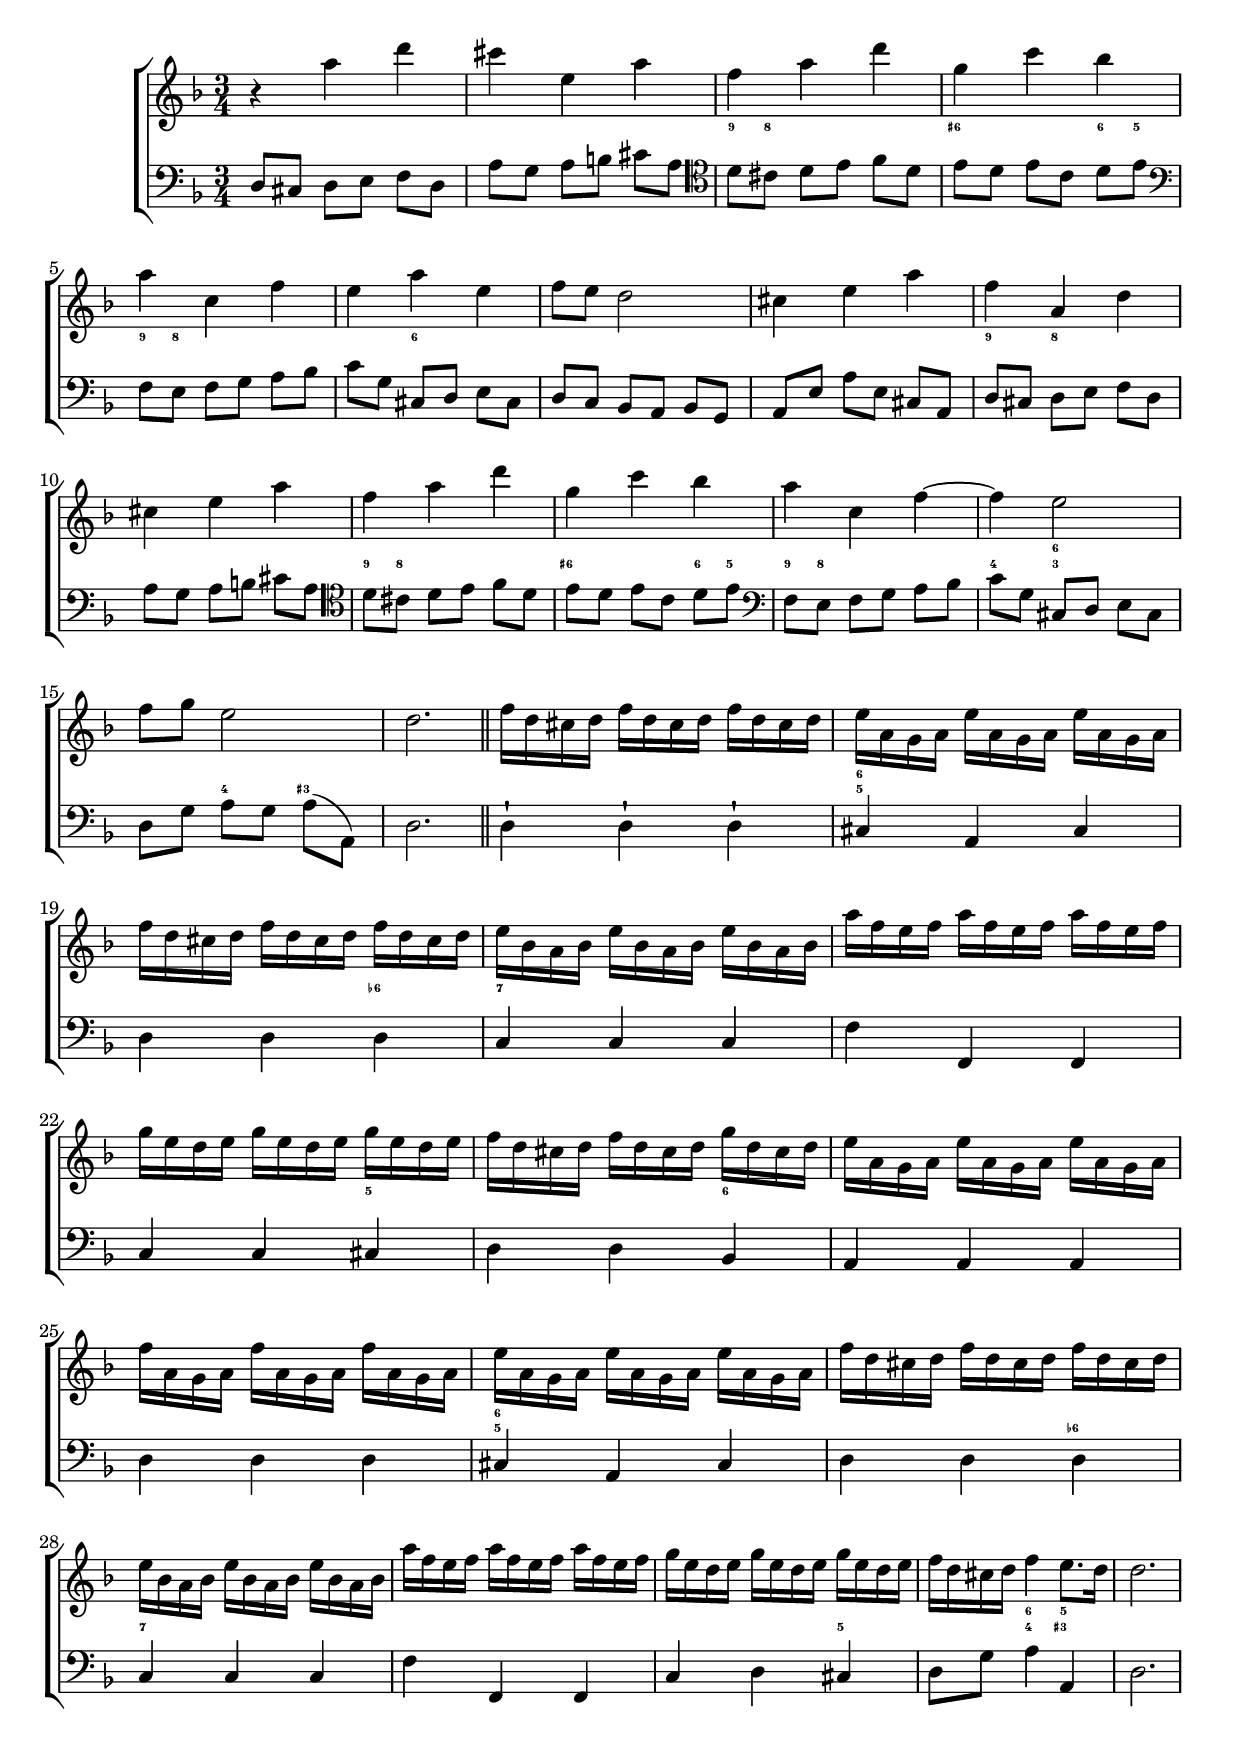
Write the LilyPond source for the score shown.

%%  primo.ly
%%  Copyright (c) 2011 Benjamin Coudrin <benjamin.coudrin@gmail.com>
%%                All Rights Reserved
%%
%%  Copyleft :
%%  This program is free software. It comes without any warranty, to
%%  the extent permitted by applicable law. You can redistribute it
%%  and/or modify it under the terms of the Do What The Fuck You Want
%%  To Public License, Version 2, as published by Sam Hocevar. See
%%  http://sam.zoy.org/wtfpl/COPYING for more details.

\new ChoirStaff {
<<
  \new Staff {
    \time 3/4
    \clef treble
    \key d \minor
    \relative c'' {
      r4 a'4 d4
      cis4 e,4 a4
      f4 a4 d4
      g,4 c4 bes4
      a4 c,4 f4
      e4 a4 e4
      f8[ e] d2
      cis4 e4 a4
      f4 a,4 d4
      cis4 e4 a4
      f4 a4 d4
      g,4 c4 bes4
      a4 c,4 f4~
      f4 e2
      f8[ g8] e2
      d2.
      
      \bar "||"
      
      f16[ d cis d] f16[ d cis d] f16[ d cis d]
      e16[ a, g a] e'16[ a, g a] e'16[ a, g a]
      f'16[ d cis d] f16[ d cis d] f16[ d cis d]
      e16[ bes a bes] e16[ bes a bes] e16[ bes a bes]
      a'16[ f e f] a16[ f e f] a16[ f e f]
      g16[ e d e] g16[ e d e] g16[ e d e]
      f16[ d cis d] f16[ d cis d] g16[ d cis d]
      e16[ a, g a] e'16[ a, g a] e'16[ a, g a]
      f'16[ a, g a] f'16[ a, g a] f'16[ a, g a]
      e'16[ a, g a] e'16[ a, g a] e'16[ a, g a]
      f'16[ d cis d] f16[ d cis d] f16[ d cis d]
      e16[ bes a bes] e16[ bes a bes] e16[ bes a bes]
      a'16[ f e f] a16[ f e f] a16[ f e f]
      g16[ e d e] g16[ e d e] g16[ e d e]
      f16[ d cis d] f4 e8.[ d16]
      d2.
    }
  }

  \new FiguredBass \figuremode {
    \set figuredBassAlterationDirection = #LEFT
    \set figuredBassPlusDirection = #LEFT
    \override VerticalAxisGroup #'minimum-Y-extent = #'()
    \override BassFigureAlignment #'stacking-dir = #UP
    \override FiguredBass.BassFigure #'font-size = #-3
    s2. s2. <9>8 <8>8 s2 <6+>2 <6>8 <5>8 <9>8 <8>8 s2 s4 <6>8 s4. s2. s2.
    <9>4 <8>2 s2. <9>8 <8>8 s2 <6+>2 <6>8 <5>8 <9>8 <8>8 s2 <4>4 <3 6>2 s4 <4>4 <3+>4 s2.
    s2. <5 6>4 s2 s2 <6->4 <7>4 s2 s2. s2 <5>4 s2 <6>4 s2.
    s2. <5 6>4 s2 s2 <6->4 <7>4 s2 s2. s2 <5>4 s4 <4 6>4 <3+ 5>4 s2.
  }
  
  \new Staff = bassStaff {
    \time 3/4
    \clef bass
    \key d \minor
    \relative c {
      d8[ cis] d8[ e] f8[ d]
      a'8[ g] a8[ b] cis8[ a8]
      \clef tenor
      d8[ cis] d8[ e] f8[ d]
      e8[ d] e8[ c] d8[ e]
      \clef bass
      f,8[ e] f8[ g] a8[ bes]
      c8[ g] cis,8[ d] e8[ cis]
      d8[ c] bes8[ a] bes8[ g]
      a8[ e'] a8[ e] cis8[ a]
      d8[ cis] d8[ e] f8[ d]
      a'8[ g] a8[ b] cis8[ a8]
      \clef tenor
      d8[ cis] d8[ e] f8[ d]
      e8[ d] e8[ c] d8[ e]
      \clef bass
      f,8[ e] f8[ g] a8[ bes]
      c8[ g] cis,8[ d] e8[ cis]
      d8[ g] a8[ g] a8([ a,])
      d2.
      
      d4-| d4-| d4-|
      cis4 a4 cis4
      d4 d4 d4
      c4 c4 c4
      f4 f,4 f4
      c'4 c4 cis4
      d4 d4 bes4
      a4 a4 a4
      d4 d4 d4
      cis4 a4 cis4
      d4 d4 d4
      c4 c4 c4
      f4 f,4 f4
      c'4 d4 cis4
      d8[ g] a4 a,4
      d2.
    }
  }

>>
}